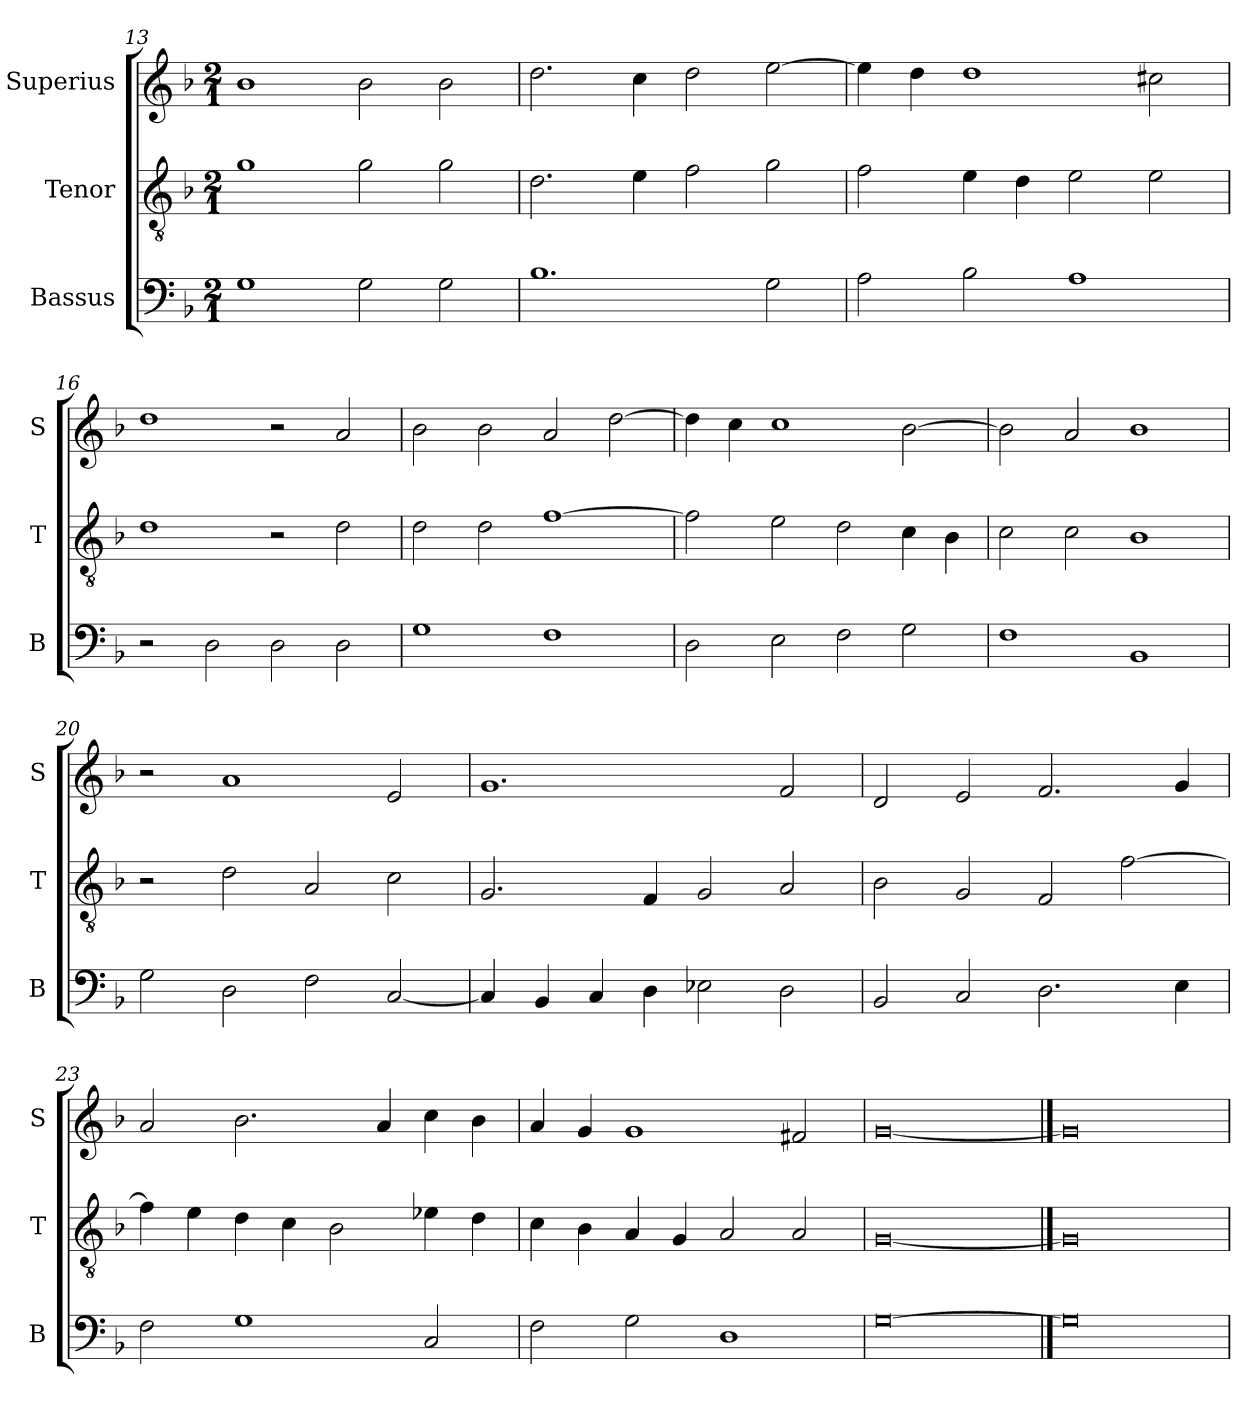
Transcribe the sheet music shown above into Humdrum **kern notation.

**kern	**kern	**kern
*part3	*part2	*part1
*staff3	*staff2	*staff1
*I"Bassus	*I"Tenor	*I"Superius
*I'B	*I'T	*I'S
*clefF4	*clefGv2	*clefG2
*k[b-]	*k[b-]	*k[b-]
*F:	*F:	*F:
*M2/1	*M2/1	*M2/1
=13	=13	=13
1G	1g	1b-
2G	2g	2b-
2G	2g	2b-
=14	=14	=14
1.B-	2.d	2.dd
.	4e	4cc
.	2f	2dd
2G	2g	[2ee
=15	=15	=15
2A	2f	4ee]
.	.	4dd
2B-	4e	1dd
.	4d	.
1A	2e	.
.	2e	2cc#X
=16	=16	=16
2r	1d	1dd
2D	.	.
2D	2r	2r
2D	2d	2a
=17	=17	=17
1G	2d	2b-
.	2d	2b-
1F	[1f	2a
.	.	[2dd
=18	=18	=18
2D	2f]	4dd]
.	.	4cc
2E	2e	1cc
2F	2d	.
2G	4c	[2b-
.	4B-	.
=19	=19	=19
1F	2c	2b-]
.	2c	2a
1BB-	1B-	1b-
=20	=20	=20
2G	2r	2r
2D	2d	1a
2F	2A	.
[2C	2c	2e
=21	=21	=21
4C]	2.G	1.g
4BB-	.	.
4C	.	.
4D	4F	.
2E-X	2G	.
2D	2A	2f
=22	=22	=22
2BB-	2B-	2d
2C	2G	2e
2.D	2F	2.f
.	[2f	.
4E	.	4g
=23	=23	=23
2F	4f]	2a
.	4e	.
1G	4d	2.b-
.	4c	.
.	2B-	.
.	.	4a
2C	4e-X	4cc
.	4d	4b-
=24	=24	=24
2F	4c	4a
.	4B-	4g
2G	4A	1g
.	4G	.
1D	2A	.
.	2A	2f#X
=25	=25	=25
[0G	[0G	[0g
==26	==26	==26
0G]	0G]	0g]
=	=	=
*-	*-	*-
